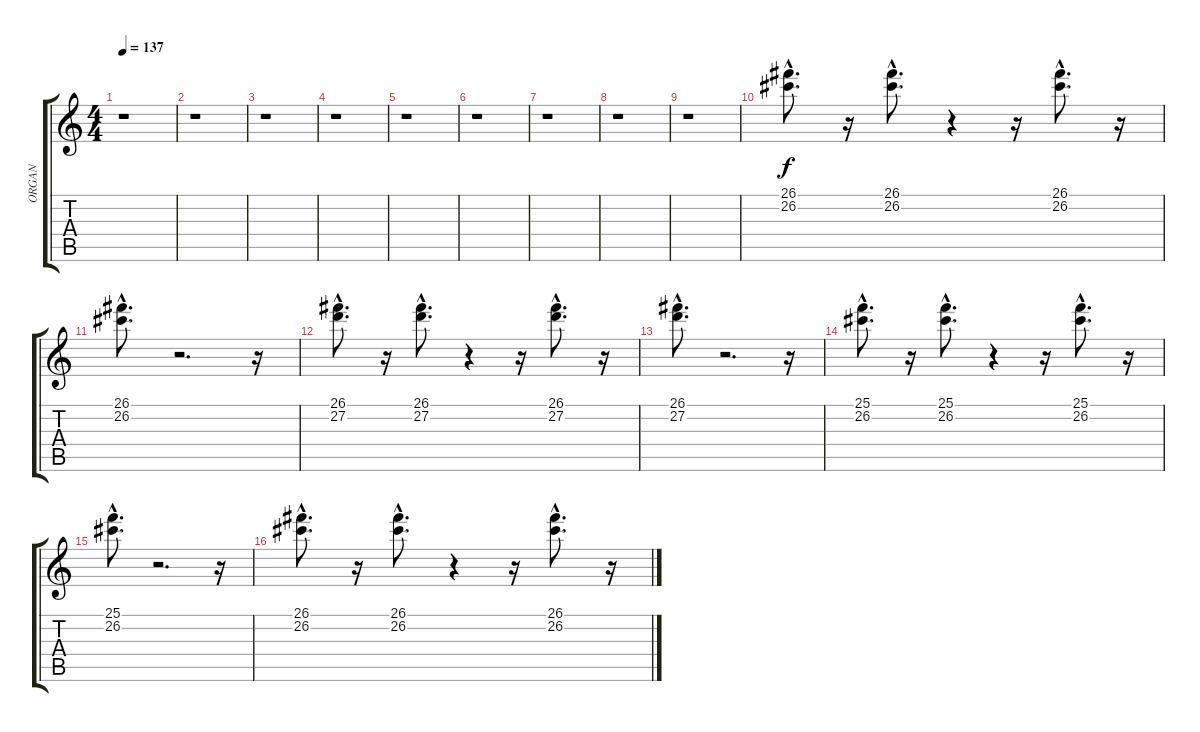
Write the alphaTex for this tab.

\track ("ORGAN" "ORGAN") {instrument rockorgan}
\staff {score tabs}
\tuning (E4 B3 G3 D3 A2 E2) {hide}
\ts (4 4)
\tempo 137
\clef g2
\ks c
r.1{dy f} |
r.1 |
r.1 |
r.1 |
r.1 |
r.1 |
r.1 |
r.1 |
r.1 |
(26.1{hac} 26.2{hac}).8{d} r.16 (26.1{hac} 26.2{hac}).8{d} r.4 r.16 (26.1{hac} 26.2{hac}).8{d} r.16 |
(26.1{hac} 26.2{hac}).8{d} r.2{d} r.16 |
(26.1{hac} 27.2{hac}).8{d} r.16 (26.1{hac} 27.2{hac}).8{d} r.4 r.16 (26.1{hac} 27.2{hac}).8{d} r.16 |
(26.1{hac} 27.2{hac}).8{d} r.2{d} r.16 |
(25.1{hac} 26.2{hac}).8{d} r.16 (25.1{hac} 26.2{hac}).8{d} r.4 r.16 (25.1{hac} 26.2{hac}).8{d} r.16 |
(25.1{hac} 26.2{hac}).8{d} r.2{d} r.16 |
(26.1{hac} 26.2{hac}).8{d} r.16 (26.1{hac} 26.2{hac}).8{d} r.4 r.16 (26.1{hac} 26.2{hac}).8{d} r.16
